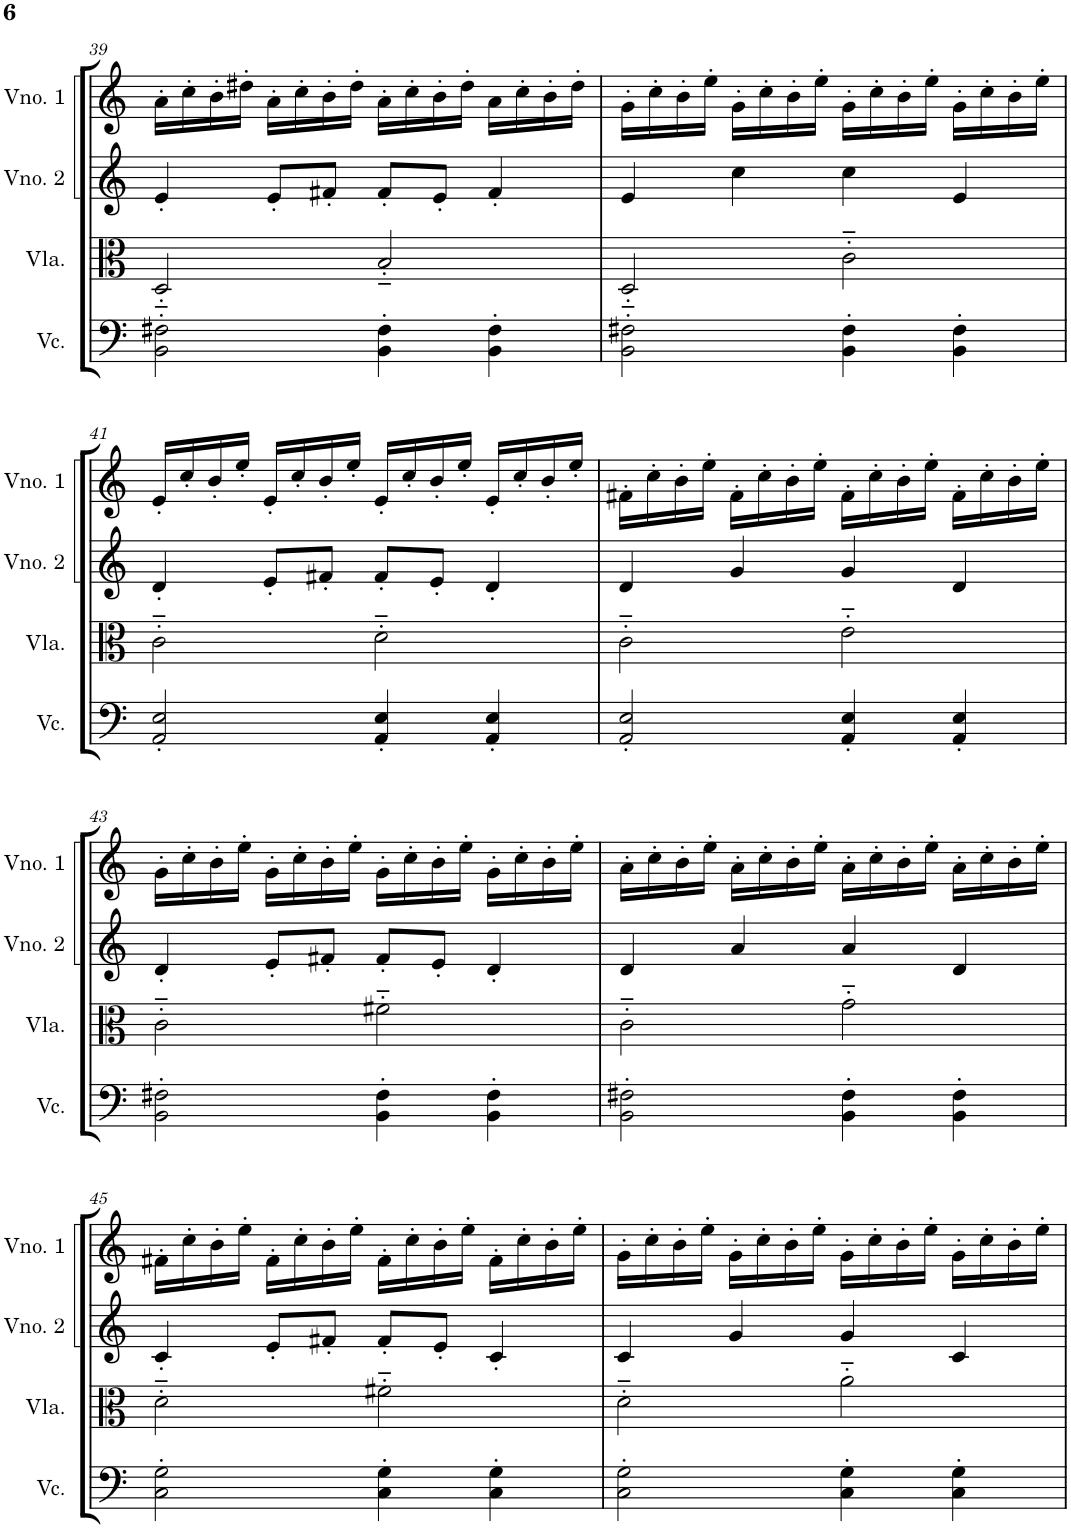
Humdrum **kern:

**kern	**kern	**kern	**kern
*part4	*part3	*part2	*part1
*staff4	*staff3	*staff2	*staff1
*I"Violoncelo	*I"Viola	*I"Violino 2	*I"Violino 1
*I'Vc.	*I'Vla.	*I'Vno. 2	*I'Vno. 1
!!LO:PB:g=z
*clefF4	*clefC3	*clefG2	*clefG2
*k[]	*k[]	*k[]	*k[]
*M4/4	*M4/4	*M4/4	*M4/4
=39	=39	=39	=39
2BB\' 2F#X\'	2D'~/	4e'/	16a'\LL
.	.	.	16cc'\
.	.	.	16b'\
.	.	.	16dd#X'\JJ
.	.	8e'/L	16a'\LL
.	.	.	16cc'\
.	.	8f#X'/J	16b'\
.	.	.	16dd#'\JJ
4BB\' 4F#\'	2B'~/	8f#'/L	16a'\LL
.	.	.	16cc'\
.	.	8e'/J	16b'\
.	.	.	16dd#'\JJ
4BB\' 4F#\'	.	4f#'/	16a'\LL
.	.	.	16cc'\
.	.	.	16b'\
.	.	.	16dd#'\JJ
=40	=40	=40	=40
2BB\' 2F#X\'	2D'~/	4e/	16g'\LL
.	.	.	16cc'\
.	.	.	16b'\
.	.	.	16ee'\JJ
.	.	4cc\	16g'\LL
.	.	.	16cc'\
.	.	.	16b'\
.	.	.	16ee'\JJ
4BB\' 4F#\'	2c'~\	4cc\	16g'\LL
.	.	.	16cc'\
.	.	.	16b'\
.	.	.	16ee'\JJ
4BB\' 4F#\'	.	4e/	16g'\LL
.	.	.	16cc'\
.	.	.	16b'\
.	.	.	16ee'\JJ
!!LO:LB:g=z
=41	=41	=41	=41
2AA/' 2E/'	2c'~\	4d'/	16e'/LL
.	.	.	16cc'/
.	.	.	16b'/
.	.	.	16ee'/JJ
.	.	8e'/L	16e'/LL
.	.	.	16cc'/
.	.	8f#X'/J	16b'/
.	.	.	16ee'/JJ
4AA/' 4E/'	2d'~\	8f#'/L	16e'/LL
.	.	.	16cc'/
.	.	8e'/J	16b'/
.	.	.	16ee'/JJ
4AA/' 4E/'	.	4d'/	16e'/LL
.	.	.	16cc'/
.	.	.	16b'/
.	.	.	16ee'/JJ
=42	=42	=42	=42
2AA/' 2E/'	2c'~\	4d/	16f#X'\LL
.	.	.	16cc'\
.	.	.	16b'\
.	.	.	16ee'\JJ
.	.	4g/	16f#'\LL
.	.	.	16cc'\
.	.	.	16b'\
.	.	.	16ee'\JJ
4AA/' 4E/'	2e'~\	4g/	16f#'\LL
.	.	.	16cc'\
.	.	.	16b'\
.	.	.	16ee'\JJ
4AA/' 4E/'	.	4d/	16f#'\LL
.	.	.	16cc'\
.	.	.	16b'\
.	.	.	16ee'\JJ
!!LO:LB:g=z
=43	=43	=43	=43
2BB\' 2F#X\'	2c'~\	4d'/	16g'\LL
.	.	.	16cc'\
.	.	.	16b'\
.	.	.	16ee'\JJ
.	.	8e'/L	16g'\LL
.	.	.	16cc'\
.	.	8f#X'/J	16b'\
.	.	.	16ee'\JJ
4BB\' 4F#\'	2f#X'~\	8f#'/L	16g'\LL
.	.	.	16cc'\
.	.	8e'/J	16b'\
.	.	.	16ee'\JJ
4BB\' 4F#\'	.	4d'/	16g'\LL
.	.	.	16cc'\
.	.	.	16b'\
.	.	.	16ee'\JJ
=44	=44	=44	=44
2BB\' 2F#X\'	2c'~\	4d/	16a'\LL
.	.	.	16cc'\
.	.	.	16b'\
.	.	.	16ee'\JJ
.	.	4a/	16a'\LL
.	.	.	16cc'\
.	.	.	16b'\
.	.	.	16ee'\JJ
4BB\' 4F#\'	2g'~\	4a/	16a'\LL
.	.	.	16cc'\
.	.	.	16b'\
.	.	.	16ee'\JJ
4BB\' 4F#\'	.	4d/	16a'\LL
.	.	.	16cc'\
.	.	.	16b'\
.	.	.	16ee'\JJ
!!LO:LB:g=z
=45	=45	=45	=45
2C\' 2G\'	2d'~\	4c'/	16f#X'\LL
.	.	.	16cc'\
.	.	.	16b'\
.	.	.	16ee'\JJ
.	.	8e'/L	16f#'\LL
.	.	.	16cc'\
.	.	8f#X'/J	16b'\
.	.	.	16ee'\JJ
4C\' 4G\'	2f#X'~\	8f#'/L	16f#'\LL
.	.	.	16cc'\
.	.	8e'/J	16b'\
.	.	.	16ee'\JJ
4C\' 4G\'	.	4c'/	16f#'\LL
.	.	.	16cc'\
.	.	.	16b'\
.	.	.	16ee'\JJ
=46	=46	=46	=46
2C\' 2G\'	2d'~\	4c/	16g'\LL
.	.	.	16cc'\
.	.	.	16b'\
.	.	.	16ee'\JJ
.	.	4g/	16g'\LL
.	.	.	16cc'\
.	.	.	16b'\
.	.	.	16ee'\JJ
4C\' 4G\'	2a'~\	4g/	16g'\LL
.	.	.	16cc'\
.	.	.	16b'\
.	.	.	16ee'\JJ
4C\' 4G\'	.	4c/	16g'\LL
.	.	.	16cc'\
.	.	.	16b'\
.	.	.	16ee'\JJ
=	=	=	=
*-	*-	*-	*-
